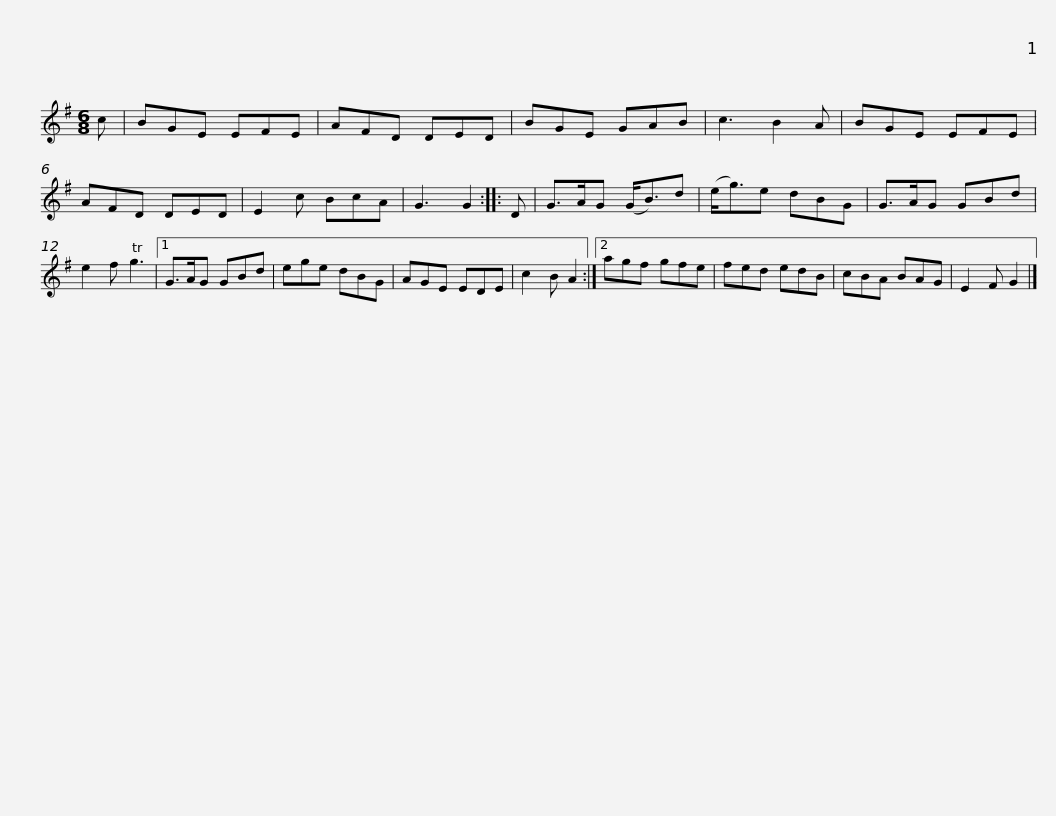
X:1
L:1/8
M:6/8
I:linebreak $
K:Emin
V:1 treble
V:1
 c | BGE EFE | AFD DED | BGE GAB | c3 B2 A | %5
 BGE EFE | AFD DED | E2 c BcA | G3 G2 ::$ D | %10
 G>AG (G<B)d | (e<g)e dBG | G>AG GBd | e2 f Tg3 |1 G>AG GBd | %15
 ege dBG | AGE EDE |$ c2 B A2 :|2 agf gfe | fed edB | %20
 cBA BAG | E2 F G2 |] %22
